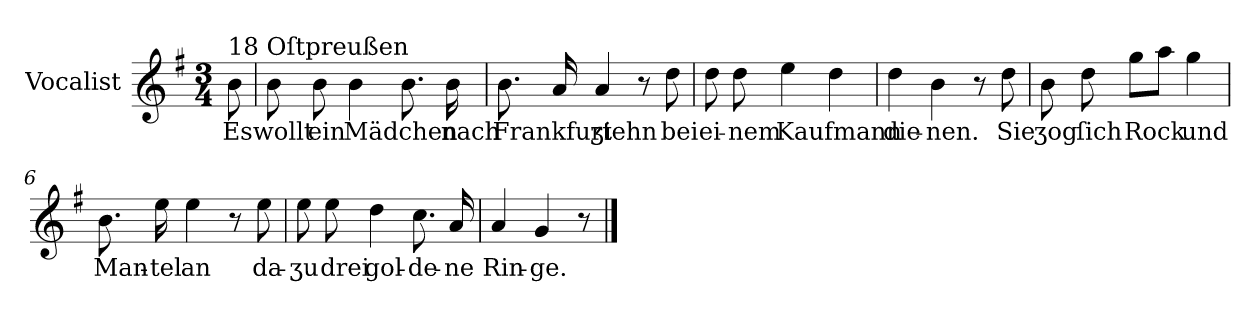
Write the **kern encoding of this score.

**kern	**text
*part1	*part1
*staff1	*staff1
*I"Vocalist	*
*k[f#]	*
*G:	*
*M3/4	*
=	=
!LO:TX:a:t=18 Oſtpreußen	!
8b	Es
=1	=1
8b	wollt
8b	ein
4b	Mädchen
8.b	.
16b	nach
=2	=2
8.b	Frankfurt
16a	.
4a	ʒiehn
8r	.
8dd	bei
=3	=3
8dd	ei-
8dd	-nem
4ee	Kaufmann
4dd	.
=4	=4
4dd	die-
4b	-nen.
8r	.
8dd	Sie
=5	=5
8b	ʒog
8dd	ſich
8ggL	Rock
8aaJ	.
4gg	und
=6	=6
8.b	Man-
16ee	-tel
4ee	an
8r	.
8ee	da-
=7	=7
8ee	-ʒu
8ee	drei
4dd	gol-
8.cc	-de-
16a	-ne
=8	=8
4a	Rin-
4g	-ge.
8r	.
==	==
*-	*-
